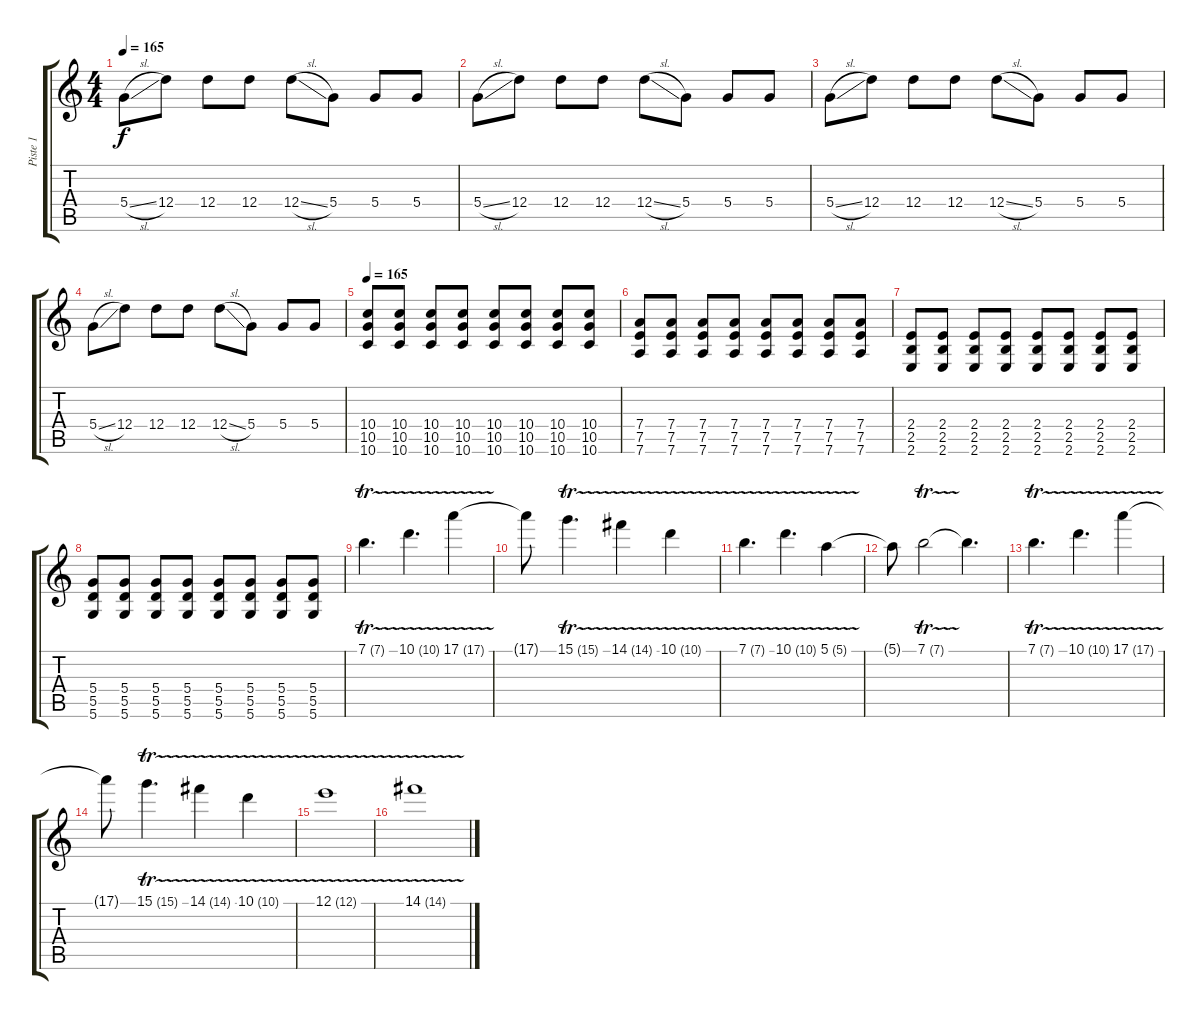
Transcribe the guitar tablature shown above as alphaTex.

\track ("Piste 1" "Piste 1") {instrument overdrivenguitar}
\staff {score tabs}
\tuning (E4 B3 G3 D3 A2 D2) {hide}
\ts (4 4)
\tempo 165
\clef g2
\ks c
5.4{sl}.8{dy f} 12.4.8 12.4.8 12.4.8 12.4{sl}.8 5.4.8 5.4.8 5.4.8 |
5.4{sl}.8 12.4.8 12.4.8 12.4.8 12.4{sl}.8 5.4.8 5.4.8 5.4.8 |
5.4{sl}.8 12.4.8 12.4.8 12.4.8 12.4{sl}.8 5.4.8 5.4.8 5.4.8 |
5.4{sl}.8 12.4.8 12.4.8 12.4.8 12.4{sl}.8 5.4.8 5.4.8 5.4.8 |
\tempo 165
(10.4 10.5 10.6).8 (10.4 10.5 10.6).8 (10.4 10.5 10.6).8 (10.4 10.5 10.6).8 (10.4 10.5 10.6).8 (10.4 10.5 10.6).8 (10.4 10.5 10.6).8 (10.4 10.5 10.6).8 |
(7.4 7.5 7.6).8 (7.4 7.5 7.6).8 (7.4 7.5 7.6).8 (7.4 7.5 7.6).8 (7.4 7.5 7.6).8 (7.4 7.5 7.6).8 (7.4 7.5 7.6).8 (7.4 7.5 7.6).8 |
(2.4 2.5 2.6).8 (2.4 2.5 2.6).8 (2.4 2.5 2.6).8 (2.4 2.5 2.6).8 (2.4 2.5 2.6).8 (2.4 2.5 2.6).8 (2.4 2.5 2.6).8 (2.4 2.5 2.6).8 |
(5.4 5.5 5.6).8 (5.4 5.5 5.6).8 (5.4 5.5 5.6).8 (5.4 5.5 5.6).8 (5.4 5.5 5.6).8 (5.4 5.5 5.6).8 (5.4 5.5 5.6).8 (5.4 5.5 5.6).8 |
7.1{tr (7 16)}.4{d} 10.1{tr (10 16)}.4{d} 17.1{tr (17 16)}.4 |
17.1{t}.8 15.1{tr (15 16)}.4{d} 14.1{tr (14 16)}.4 10.1{tr (10 16)}.4 |
7.1{tr (7 16)}.4{d} 10.1{tr (10 16)}.4{d} 5.1{tr (5 16)}.4 |
5.1{t}.8 7.1{tr (7 16)}.2 7.1{t}.4{d} |
7.1{tr (7 16)}.4{d} 10.1{tr (10 16)}.4{d} 17.1{tr (17 16)}.4 |
17.1{t}.8 15.1{tr (15 16)}.4{d} 14.1{tr (14 16)}.4 10.1{tr (10 16)}.4 |
12.1{tr (12 16)}.1 |
14.1{tr (14 16)}.1
